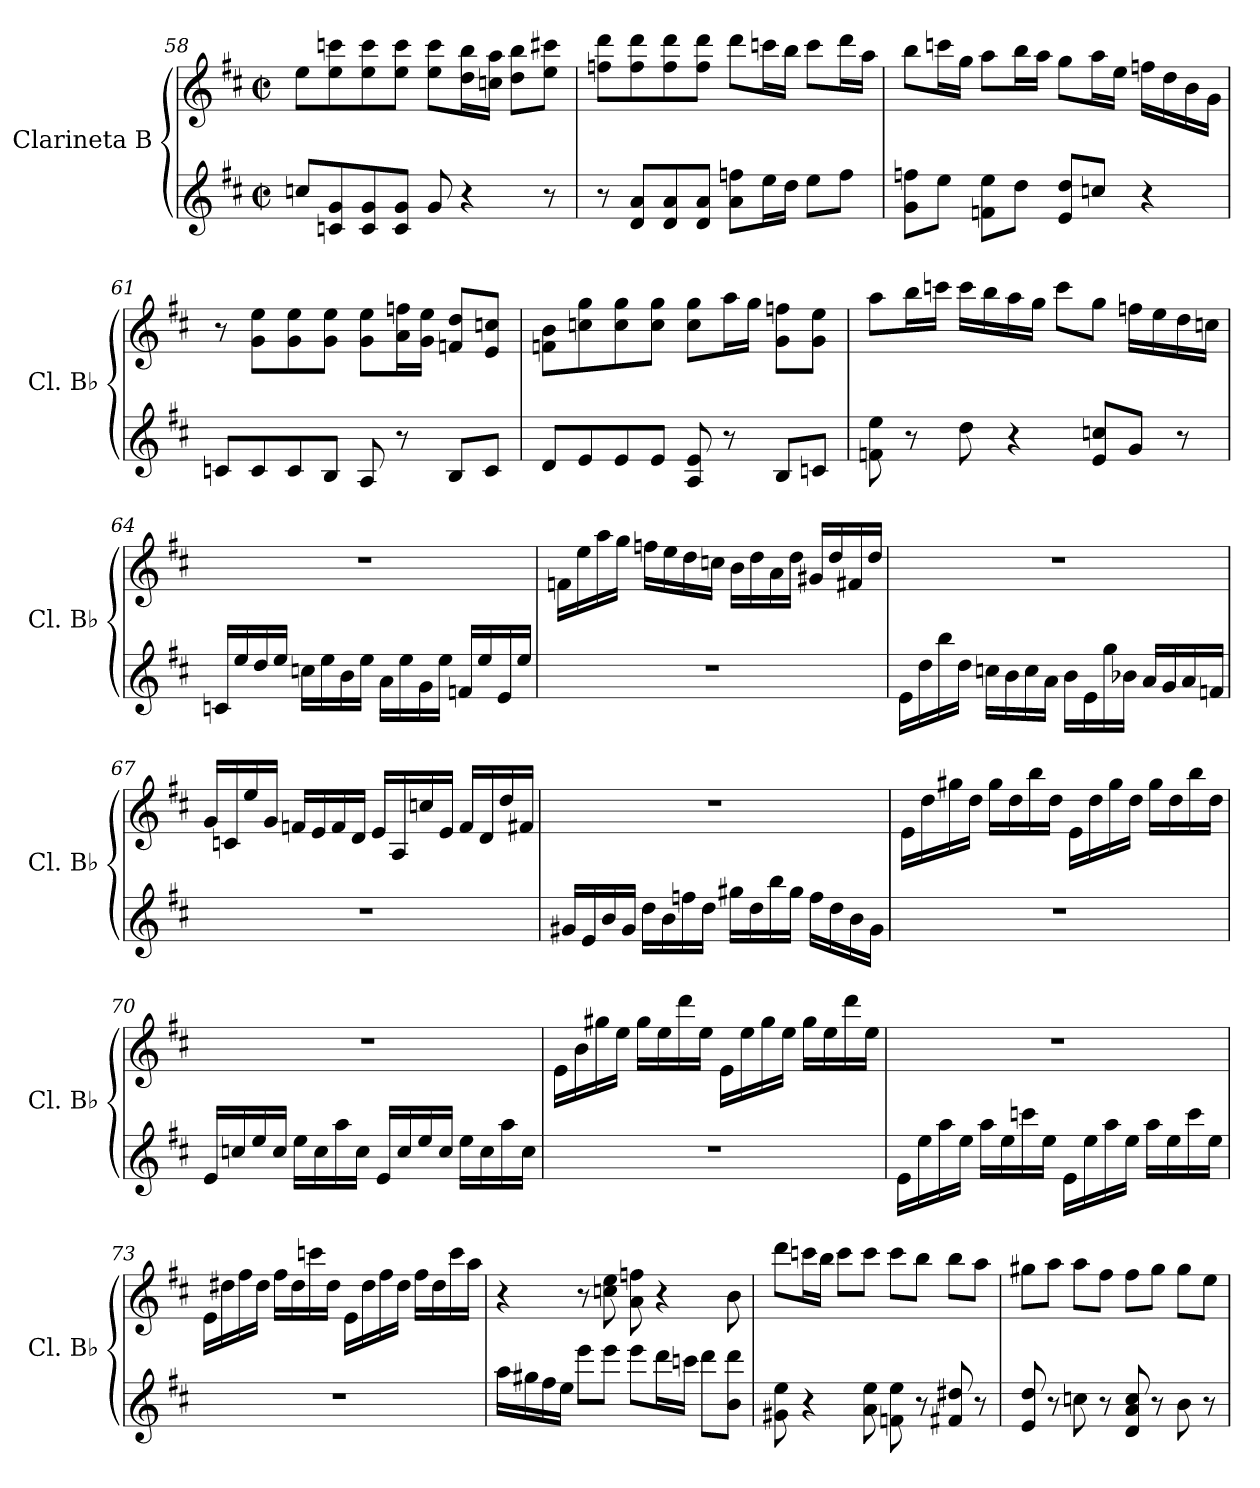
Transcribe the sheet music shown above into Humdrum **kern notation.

**kern	**kern
*part2	*part1
*staff2	*staff1
*I"Clarineta Bb	*I"Clarineta Bb
*I'Cl. Bb	*I'Cl. Bb
*clefG2	*clefG2
*ITrd1c2	*ITrd1c2
*k[]	*k[]
*M2/2	*M2/2
*met(c|)	*met(c|)
=58	=58
8b-X/L	8dd\L
8B-X/ 8f/	8dd\ 8bb-X\
8B-/ 8f/	8dd\ 8bb-\
8B-/ 8f/J	8dd\ 8bb-\J
8f/	8dd\ 8bb-\L
4r	16cc\ 16aa\L
.	16b-X\ 16gg\JJ
.	8cc\ 8aa\L
8r	8dd\ 8bbn\J
!!LO:PB:g=z
=59	=59
8r	8ee-X\ 8ccc\L
8c/ 8g/L	8ee-\ 8ccc\
8c/ 8g/	8ee-\ 8ccc\
8c/ 8g/J	8ee-\ 8ccc\J
8g\ 8ee-X\L	8ccc\L
16dd\L	16bb-X\L
16cc\JJ	16aa\JJ
8dd\L	8bb-\L
8ee-\J	16ccc\L
.	16gg\JJ
=60	=60
8f\ 8ee-X\L	8aa\L
8dd\J	16bb-X\L
.	16ff\JJ
8e-X\ 8dd\L	8gg\L
8cc\J	16aa\L
.	16gg\JJ
8d/ 8cc/L	8ff\L
8b-X/J	16gg\L
.	16dd\JJ
4r	16ee-X\LL
.	16cc\
.	16a\
.	16f\JJ
!!LO:LB:g=z
=61	=61
8B-X/L	8r
8B-/	8f\ 8dd\L
8B-/	8f\ 8dd\
8A/J	8f\ 8dd\J
8G/	8f\ 8dd\L
8r	16g\ 16ee-X\L
.	16f\ 16dd\JJ
8A/L	8e-X/ 8cc/L
8B-/J	8d/ 8b-X/J
=62	=62
8c/L	8e-X\ 8a\L
8d/	8b-X\ 8ff\
8d/	8b-\ 8ff\
8d/J	8b-\ 8ff\J
8G/ 8d/	8b-\ 8ff\L
8r	16gg\L
.	16ff\JJ
8A/L	8f\ 8ee-X\L
8B-X/J	8f\ 8dd\J
=63	=63
8e-X\ 8dd\	8gg\L
8r	16aa\L
.	16bb-X\JJ
8cc\	16bb-\LL
.	16aa\
4r	16gg\
.	16ff\JJ
.	8bb-\L
8d/ 8b-X/L	8ff\J
8f/J	16ee-X\LL
.	16dd\
8r	16cc\
.	16b-X\JJ
!!LO:LB:g=z
=64	=64
16B-X/LL	1r
16dd/	.
16cc/	.
16dd/JJ	.
16b-X\LL	.
16dd\	.
16a\	.
16dd\JJ	.
16g\LL	.
16dd\	.
16f\	.
16dd\JJ	.
16e-X/LL	.
16dd/	.
16d/	.
16dd/JJ	.
=65	=65
1r	16e-X\LL
.	16dd\
.	16gg\
.	16ff\JJ
.	16ee-X\LL
.	16dd\
.	16cc\
.	16b-X\JJ
.	16a\LL
.	16cc\
.	16g\
.	16cc\JJ
.	16f#X/LL
.	16cc/
.	16en/
.	16cc/JJ
!!LO:LB:g=z
=66	=66
16d\LL	1r
16cc\	.
16aa\	.
16cc\JJ	.
16b-X\LL	.
16a\	.
16b-\	.
16g\JJ	.
16a\LL	.
16d\	.
16ff\	.
16a-X\JJ	.
16g/LL	.
16f/	.
16g/	.
16e-X/JJ	.
=67	=67
1r	16f/LL
.	16B-X/
.	16dd/
.	16f/JJ
.	16e-X/LL
.	16d/
.	16e-/
.	16c/JJ
.	16d/LL
.	16G/
.	16b-X/
.	16d/JJ
.	16e-/LL
.	16c/
.	16cc/
.	16en/JJ
!!LO:LB:g=z
=68	=68
16f#X/LL	1r
16d/	.
16a/	.
16f#/JJ	.
16cc\LL	.
16a\	.
16ee-X\	.
16cc\JJ	.
16ff#X\LL	.
16cc\	.
16aa\	.
16ff#\JJ	.
16ee-\LL	.
16cc\	.
16a\	.
16f#\JJ	.
=69	=69
1r	16d\LL
.	16cc\
.	16ff#X\
.	16cc\JJ
.	16ff#\LL
.	16cc\
.	16aa\
.	16cc\JJ
.	16d\LL
.	16cc\
.	16ff#\
.	16cc\JJ
.	16ff#\LL
.	16cc\
.	16aa\
.	16cc\JJ
!!LO:LB:g=z
=70	=70
16d/LL	1r
16b-X/	.
16dd/	.
16b-/JJ	.
16dd\LL	.
16b-\	.
16gg\	.
16b-\JJ	.
16d/LL	.
16b-/	.
16dd/	.
16b-/JJ	.
16dd\LL	.
16b-\	.
16gg\	.
16b-\JJ	.
=71	=71
1r	16d\LL
.	16a\
.	16ff#X\
.	16dd\JJ
.	16ff#\LL
.	16dd\
.	16ccc\
.	16dd\JJ
.	16d\LL
.	16dd\
.	16ff#\
.	16dd\JJ
.	16ff#\LL
.	16dd\
.	16ccc\
.	16dd\JJ
!!LO:PB:g=z
=72	=72
16d\LL	1r
16dd\	.
16gg\	.
16dd\JJ	.
16gg\LL	.
16dd\	.
16bb-X\	.
16dd\JJ	.
16d\LL	.
16dd\	.
16gg\	.
16dd\JJ	.
16gg\LL	.
16dd\	.
16bb-\	.
16dd\JJ	.
=73	=73
1r	16d\LL
.	16cc#X\
.	16ee\
.	16cc#\JJ
.	16ee\LL
.	16cc#\
.	16bb-X\
.	16cc#\JJ
.	16d\LL
.	16cc#\
.	16ee\
.	16cc#\JJ
.	16ee\LL
.	16cc#\
.	16bb-\
.	16gg\JJ
!!LO:LB:g=z
=74	=74
16gg\LL	4r
16ff#X\	.
16ee\	.
16dd\JJ	.
8ddd\L	8r
8ddd\J	8b-X\ 8dd\
8ddd\L	8g\ 8ee-X\
16ccc\L	4r
16bb-X\JJ	.
8ccc\L	.
8a\ 8ccc\J	8a\
=75	=75
8f#X\ 8dd\	8ccc\L
4r	16bb-X\L
.	16aa\JJ
.	8bb-\L
8g\ 8dd\	8bb-\J
8e-X\ 8dd\	8bb-\L
8r	8aa\J
8en/ 8cc#X/	8aa\L
8r	8gg\J
=76	=76
8d/ 8cc/	8ff#X\L
8r	8gg\J
8b-X\	8gg\L
8r	8ee\J
8c/ 8g/ 8b-/	8ee\L
8r	8ff#\J
8a\	8ff#\L
8r	8dd\J
=	=
*-	*-
